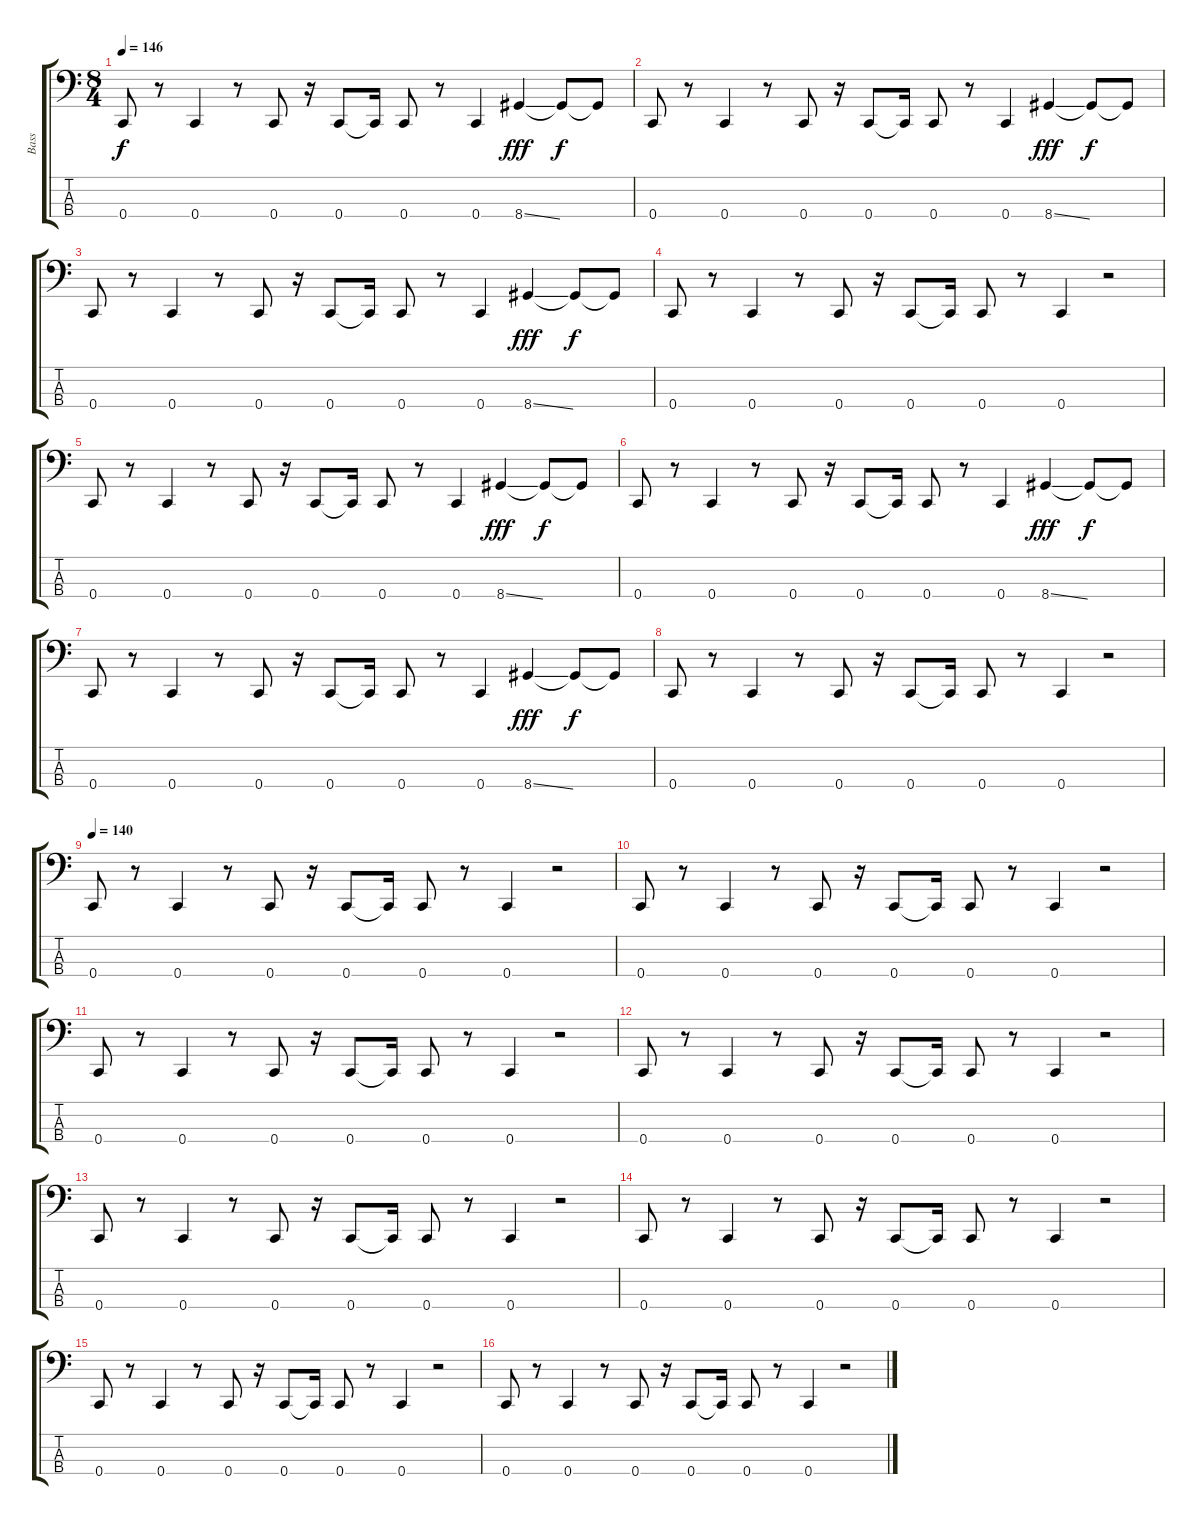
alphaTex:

\track ("Bass" "Bass") {instrument electricbassfinger}
\staff {score tabs}
\tuning (F2 C2 G1 C1) {hide}
\ts (8 4)
\tempo 146
\clef f4
\ks c
0.4.8{dy f instrument electricbassfinger} r.8 0.4.4 r.8 0.4.8 r.16 0.4.8 0.4{t}.16 0.4.8 r.8 0.4.4 8.4{ss}.4{dy fff} 8.4{t}.8{dy f} 8.4{t}.8 |
0.4.8 r.8 0.4.4 r.8 0.4.8 r.16 0.4.8 0.4{t}.16 0.4.8 r.8 0.4.4 8.4{ss}.4{dy fff} 8.4{t}.8{dy f} 8.4{t}.8 |
0.4.8 r.8 0.4.4 r.8 0.4.8 r.16 0.4.8 0.4{t}.16 0.4.8 r.8 0.4.4 8.4{ss}.4{dy fff} 8.4{t}.8{dy f} 8.4{t}.8 |
0.4.8 r.8 0.4.4 r.8 0.4.8 r.16 0.4.8 0.4{t}.16 0.4.8 r.8 0.4.4 r.2 |
0.4.8 r.8 0.4.4 r.8 0.4.8 r.16 0.4.8 0.4{t}.16 0.4.8 r.8 0.4.4 8.4{ss}.4{dy fff} 8.4{t}.8{dy f} 8.4{t}.8 |
0.4.8 r.8 0.4.4 r.8 0.4.8 r.16 0.4.8 0.4{t}.16 0.4.8 r.8 0.4.4 8.4{ss}.4{dy fff} 8.4{t}.8{dy f} 8.4{t}.8 |
0.4.8 r.8 0.4.4 r.8 0.4.8 r.16 0.4.8 0.4{t}.16 0.4.8 r.8 0.4.4 8.4{ss}.4{dy fff} 8.4{t}.8{dy f} 8.4{t}.8 |
0.4.8 r.8 0.4.4 r.8 0.4.8 r.16 0.4.8 0.4{t}.16 0.4.8 r.8 0.4.4 r.2 |
\tempo 140
0.4.8 r.8 0.4.4 r.8 0.4.8 r.16 0.4.8 0.4{t}.16 0.4.8 r.8 0.4.4 r.2 |
0.4.8 r.8 0.4.4 r.8 0.4.8 r.16 0.4.8 0.4{t}.16 0.4.8 r.8 0.4.4 r.2 |
0.4.8 r.8 0.4.4 r.8 0.4.8 r.16 0.4.8 0.4{t}.16 0.4.8 r.8 0.4.4 r.2 |
0.4.8 r.8 0.4.4 r.8 0.4.8 r.16 0.4.8 0.4{t}.16 0.4.8 r.8 0.4.4 r.2 |
0.4.8 r.8 0.4.4 r.8 0.4.8 r.16 0.4.8 0.4{t}.16 0.4.8 r.8 0.4.4 r.2 |
0.4.8 r.8 0.4.4 r.8 0.4.8 r.16 0.4.8 0.4{t}.16 0.4.8 r.8 0.4.4 r.2 |
0.4.8 r.8 0.4.4 r.8 0.4.8 r.16 0.4.8 0.4{t}.16 0.4.8 r.8 0.4.4 r.2 |
0.4.8 r.8 0.4.4 r.8 0.4.8 r.16 0.4.8 0.4{t}.16 0.4.8 r.8 0.4.4 r.2
